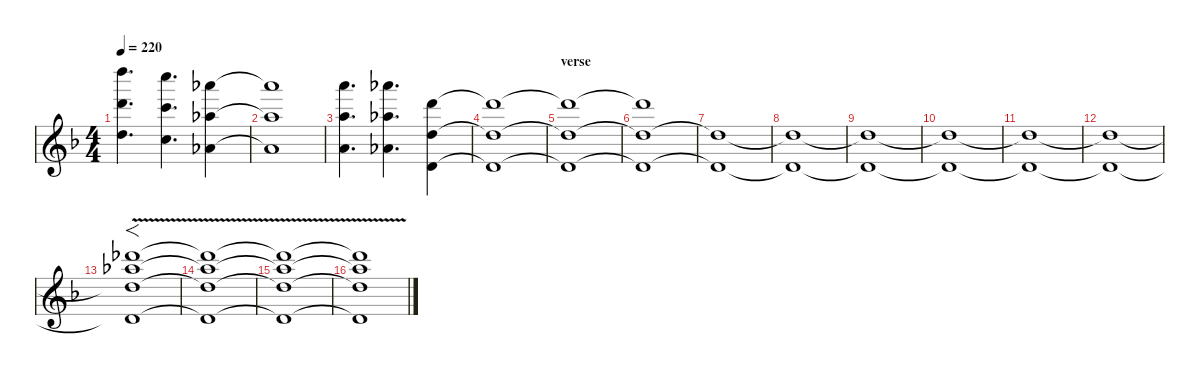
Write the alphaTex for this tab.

\hideDynamics
\bracketExtendMode nobrackets
\singleTrackTrackNamePolicy hidden
\multiTrackTrackNamePolicy hidden
\firstSystemTrackNameMode fullname
\firstSystemTrackNameOrientation horizontal
\otherSystemsTrackNameOrientation horizontal
\track ("Keyboards" "S-Gt") {defaultSystemsLayout 8 instrument stringensemble1}
\staff {score}
\tuning (E4 B3 G3 D3 A2 D2)
\displaytranspose 12
\ts (4 4)
\tempo 220
\clef g2
\ks dminor
(22.1{acc forcenatural} 19.3{acc forcenatural} 17.5{acc forcenatural}).4{d dy mf beam Down} (20.1{acc forcenatural} 17.3{acc forcenatural} 15.5{acc forcenatural}).4{d beam Down} (16.1{acc b} 13.3{acc b} 11.5{acc b}).4{beam Down} |
(16.1{t acc b} 13.3{t acc b} 11.5{t acc b}).1{dy f beam Down} |
(17.1{acc forcenatural} 14.3{acc forcenatural} 12.5{acc forcenatural}).4{d dy mf beam Down} (16.1{acc b} 13.3{acc b} 11.5{acc b}).4{d beam Down} (10.1{acc forcenatural} 7.3{acc forcenatural} 5.5{acc forcenatural}).4{beam Down} |
(10.1{t acc forcenatural} 7.3{t acc forcenatural} 5.5{t acc forcenatural}).1{dy f beam Down} |
\section ("" "verse")
(10.1{t acc forcenatural} 7.3{t acc forcenatural} 5.5{t acc forcenatural}).1{beam Down} |
(10.1{t acc forcenatural} 7.3{t acc forcenatural} 5.5{t acc forcenatural}).1{beam Down} |
(7.3{t acc forcenatural} 5.5{t acc forcenatural}).1{dy mf beam Up} |
(7.3{t acc forcenatural} 5.5{t acc forcenatural}).1{beam Up} |
(7.3{t acc forcenatural} 5.5{t acc forcenatural}).1{beam Up} |
(7.3{t acc forcenatural} 5.5{t acc forcenatural}).1{beam Up} |
(7.3{t acc forcenatural} 5.5{t acc forcenatural}).1{beam Up} |
(7.3{t acc forcenatural} 5.5{t acc forcenatural}).1{beam Up} |
(9.1{acc b} 9.2{v acc b} 7.3{t acc forcenatural} 5.5{t acc forcenatural}).1{f dy f beam Down} |
(9.1{t acc b} 9.2{v t acc b} 7.3{t acc forcenatural} 5.5{t acc forcenatural}).1{beam Down} |
(9.1{t acc b} 9.2{v t acc b} 7.3{t acc forcenatural} 5.5{t acc forcenatural}).1{beam Down} |
(9.1{t acc b} 9.2{v t acc b} 7.3{t acc forcenatural} 5.5{t acc forcenatural}).1{beam Down}
